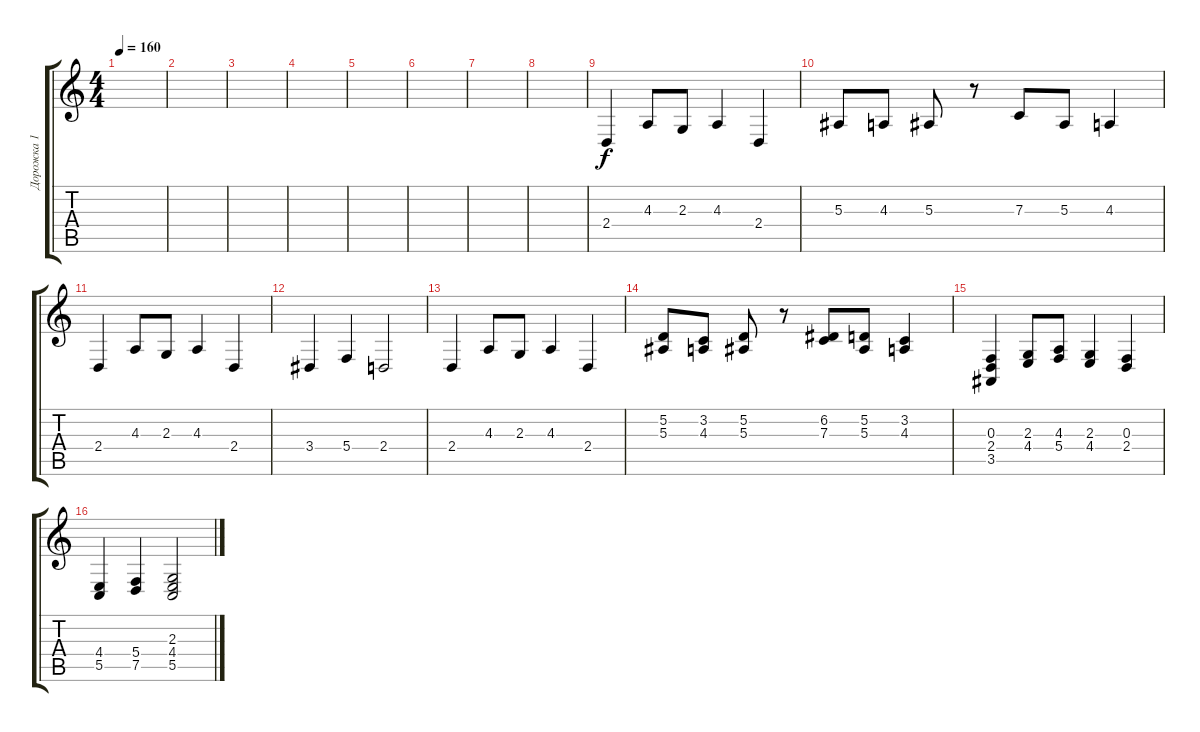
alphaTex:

\track ("Дорожка 1" "Дорожка 1") {instrument churchorgan}
\staff {score tabs}
\tuning (D4 A3 F3 C3 G2 D2) {hide}
\ts (4 4)
\tempo 160
\clef g2
\ks c
|
|
|
|
|
|
|
|
2.4.4 4.3.8 2.3.8 4.3.4 2.4.4 |
5.3.8 4.3.8 5.3.8 r.8 7.3.8 5.3.8 4.3.4 |
2.4.4 4.3.8 2.3.8 4.3.4 2.4.4 |
3.4.4 5.4.4 2.4.2 |
2.4.4 4.3.8 2.3.8 4.3.4 2.4.4 |
(5.2 5.3).8 (3.2 4.3).8 (5.2 5.3).8 r.8 (6.2 7.3).8 (5.2 5.3).8 (3.2 4.3).4 |
(0.3 2.4 3.5).4 (2.3 4.4).8 (4.3 5.4).8 (2.3 4.4).4 (0.3 2.4).4 |
(4.4 5.5).4 (5.4 7.5).4 (2.3 4.4 5.5).2
